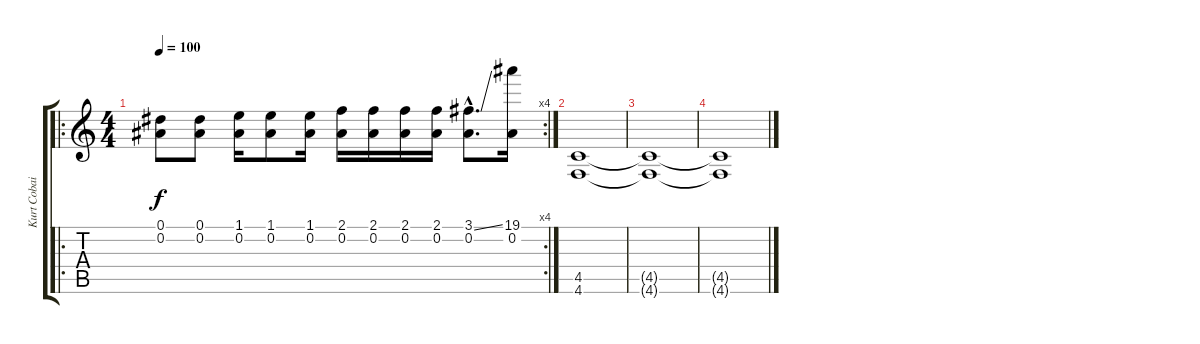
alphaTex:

\track ("Kurt Cobain" "Kurt Cobai") {instrument distortionguitar}
\staff {score tabs}
\tuning (Eb4 Bb3 Gb3 Db3 Ab2 Db2) {hide}
\ro
\rc 4
\ts (4 4)
\tempo 100
\clef g2
\ks c
(0.1 0.2).8{dy f} (0.1 0.2).8 (1.1 0.2).16 (1.1 0.2).8 (1.1 0.2).16 (2.1 0.2).16 (2.1 0.2).16 (2.1 0.2).16 (2.1 0.2).16 (3.1{ss hac} 0.2{hac}).8{d} (19.1 0.2).16 |
(4.5 4.6).1 |
(4.5{t} 4.6{t}).1 |
(4.5{t} 4.6{t}).1
